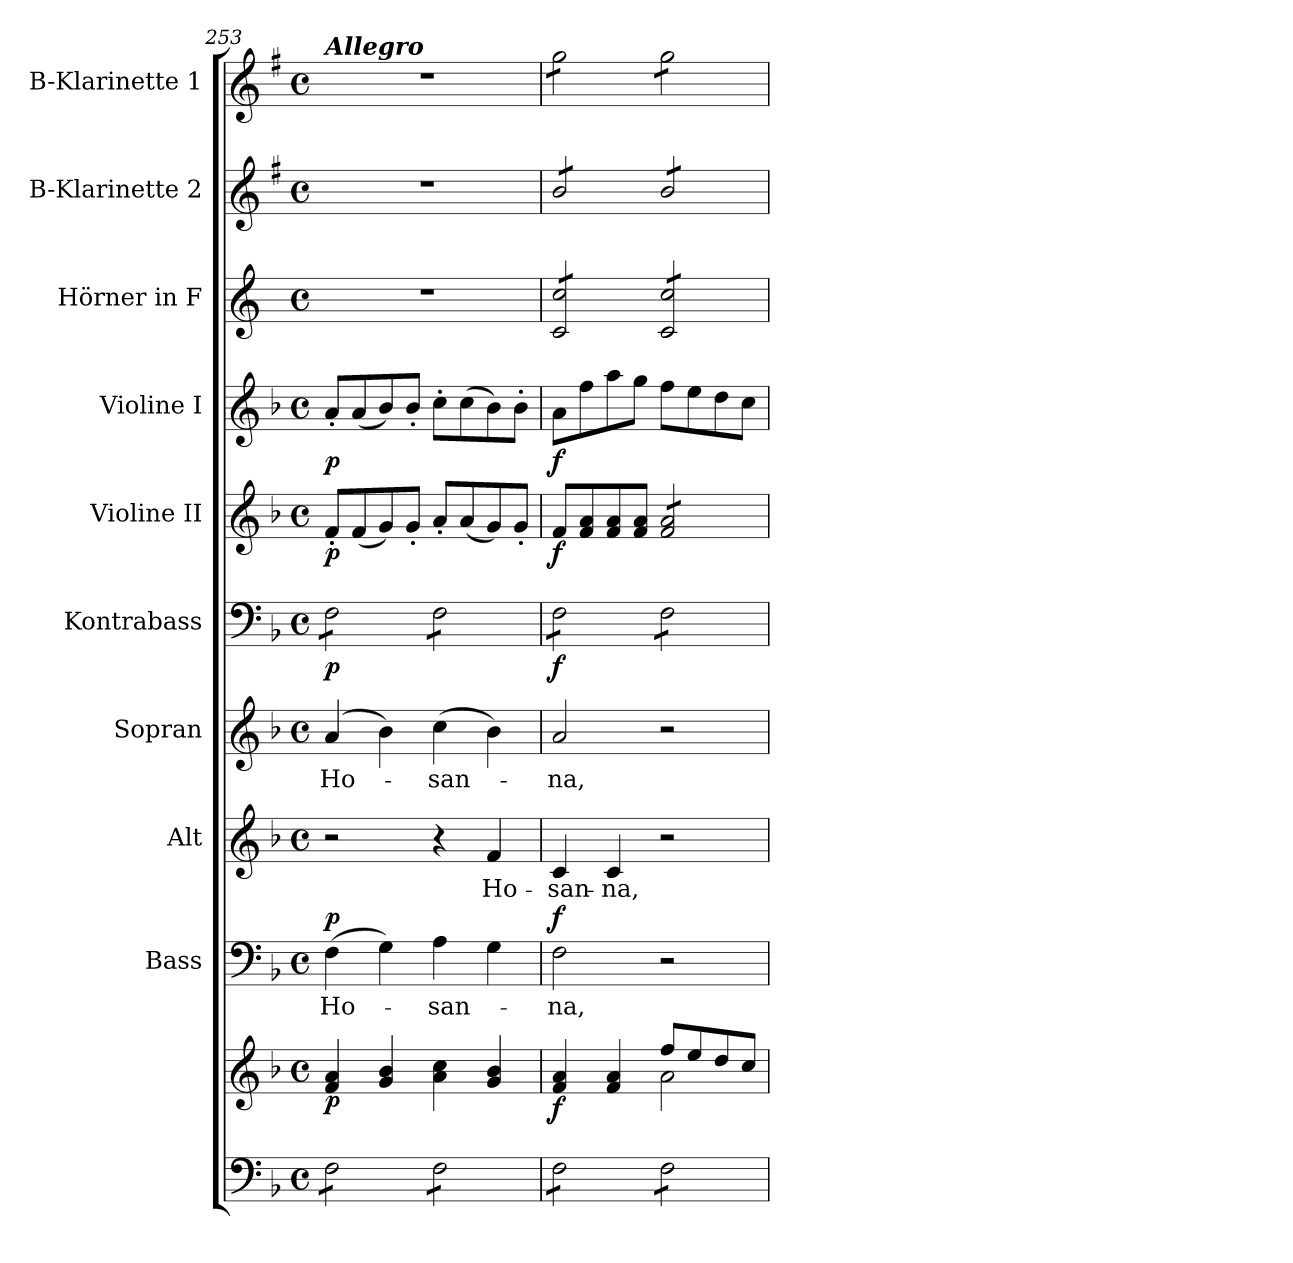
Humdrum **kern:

**kern	**kern	**dynam	**kern	**text	**dynam	**kern	**text	**kern	**text	**kern	**dynam	**kern	**dynam	**kern	**dynam	**kern	**kern	**kern
*part10	*part10	*part10	*part9	*part9	*part9	*part8	*part8	*part7	*part7	*part6	*part6	*part5	*part5	*part4	*part4	*part3	*part2	*part1
*staff11	*staff10	*staff10/11	*staff9	*staff9	*staff9	*staff8	*staff8	*staff7	*staff7	*staff6	*staff6	*staff5	*staff5	*staff4	*staff4	*staff3	*staff2	*staff1
*	*	*	*I"Bass	*	*	*I"Alt	*	*I"Sopran	*	*I"Kontrabass	*	*I"Violine II	*	*I"Violine I	*	*I"Hörner in F	*I"B-Klarinette 2	*I"B-Klarinette 1
*	*	*	*I'B.	*	*	*I'A.	*	*I'S.	*	*I'Kb.	*	*I'Vl. II	*	*I'Vl. I	*	*	*I'B Kl. 2	*I'B Kl. 1
*clefF4	*clefG2	*	*clefF4	*	*	*clefG2	*	*clefG2	*	*clefF4	*	*clefG2	*	*clefG2	*	*clefG2	*clefG2	*clefG2
*	*	*	*	*	*	*	*	*	*	*ITrd7c12	*	*	*	*	*	*ITrd4c7	*ITrd1c2	*ITrd1c2
*k[b-]	*k[b-]	*	*k[b-]	*	*	*k[b-]	*	*k[b-]	*	*k[b-]	*	*k[b-]	*	*k[b-]	*	*k[b-]	*k[b-]	*k[b-]
*F:	*F:	*	*F:	*	*	*F:	*	*F:	*	*F:	*	*F:	*	*F:	*	*F:	*F:	*F:
*M4/4	*M4/4	*	*M4/4	*	*	*M4/4	*	*M4/4	*	*M4/4	*	*M4/4	*	*M4/4	*	*M4/4	*M4/4	*M4/4
*met(c)	*met(c)	*	*met(c)	*	*	*met(c)	*	*met(c)	*	*met(c)	*	*met(c)	*	*met(c)	*	*met(c)	*met(c)	*met(c)
=253	=253	=253	=253	=253	=253	=253	=253	=253	=253	=253	=253	=253	=253	=253	=253	=253	=253	=253
!	!	!	!	!	!	!	!	!	!	!	!	!	!	!	!	!	!	!LO:TX:a:Bi:t=Allegro
!	!	!LO:DY:b	!	!LO:LY:b	!LO:DY:a	!	!	!	!LO:LY:b	!	!LO:DY:b	!	!LO:DY:b	!	!LO:DY:b	!	!	!
*tremolo	*	*	*	*	*	*	*	*	*	*	*	*	*	*	*	*	*	*
*	*	*	*	*	*	*	*	*	*	*tremolo	*	*	*	*	*	*	*	*
8F\L	4f/ 4a/	p	(>4F\	Ho-	p	2r	.	(4a/	Ho-	8FF\L	p	8f'</L	p	8a'</L	p	1r	1r	1r
8F\	.	.	.	.	.	.	.	.	.	8FF\	.	(<8f/	.	(<8a/	.	.	.	.
8F\	4g/ 4b-/	.	4G\)	.	.	.	.	4b-\)	.	8FF\	.	8g/)	.	8b-/)	.	.	.	.
8F\J	.	.	.	.	.	.	.	.	.	8FF\J	.	8g'</J	.	8b-'</J	.	.	.	.
!	!	!	!	!LO:LY:b	!	!	!	!	!LO:LY:b	!	!	!	!	!	!	!	!	!
8F\L	4a\ 4cc\	.	4A\	-san-	.	4r	.	(>4cc\	-san-	8FF\L	.	8a'</L	.	8cc'>\L	.	.	.	.
8F\	.	.	.	.	.	.	.	.	.	8FF\	.	(<8a/	.	(>8cc\	.	.	.	.
!	!	!	!	!	!	!	!LO:LY:b	!	!	!	!	!	!	!	!	!	!	!
8F\	4g/ 4b-/	.	4G\	.	.	4f/	Ho-	4b-\)	.	8FF\	.	8g/)	.	8b-\)	.	.	.	.
8F\J	.	.	.	.	.	.	.	.	.	8FF\J	.	8g'</J	.	8b-'>\J	.	.	.	.
=254	=254	=254	=254	=254	=254	=254	=254	=254	=254	=254	=254	=254	=254	=254	=254	=254	=254	=254
*	*^	*	*	*	*	*	*	*	*	*	*	*	*	*	*	*	*	*
!	!	!	!LO:DY:b	!	!LO:LY:b	!LO:DY:a	!	!LO:LY:b	!	!LO:LY:b	!	!LO:DY:b	!	!LO:DY:b	!	!LO:DY:b	!	!	!
*	*	*	*	*	*	*	*	*	*	*	*	*	*	*	*	*	*tremolo	*	*
*	*	*	*	*	*	*	*	*	*	*	*	*	*	*	*	*	*	*tremolo	*
*	*	*	*	*	*	*	*	*	*	*	*	*	*	*	*	*	*	*	*tremolo
8F\L	4f/ 4a/	2ryy	f	2F\	-na,	f	4c/	-san-	2a/	-na,	8FF\L	f	8f/L	f	8a\L	f	8F/ 8f/L	8a/L	8ff\L
8F\	.	.	.	.	.	.	.	.	.	.	8FF\	.	8f/ 8a/	.	8ff\	.	8F/ 8f/	8a/	8ff\
!	!	!	!	!	!	!	!	!LO:LY:b	!	!	!	!	!	!	!	!	!	!	!
8F\	4f/ 4a/	.	.	.	.	.	4c/	-na,	.	.	8FF\	.	8f/ 8a/	.	8aa\	.	8F/ 8f/	8a/	8ff\
8F\J	.	.	.	.	.	.	.	.	.	.	8FF\J	.	8f/ 8a/J	.	8gg\J	.	8F/ 8f/J	8a/J	8ff\J
*	*	*	*	*	*	*	*	*	*	*	*	*	*tremolo	*	*	*	*	*	*
8F\L	8ff/L	2a\	.	2r	.	.	2r	.	2r	.	8FF\L	.	8f/ 8a/L	.	8ff\L	.	8F/ 8f/L	8a/L	8ff\L
8F\	8ee/	.	.	.	.	.	.	.	.	.	8FF\	.	8f/ 8a/	.	8ee\	.	8F/ 8f/	8a/	8ff\
8F\	8dd/	.	.	.	.	.	.	.	.	.	8FF\	.	8f/ 8a/	.	8dd\	.	8F/ 8f/	8a/	8ff\
8F\J	8cc/J	.	.	.	.	.	.	.	.	.	8FF\J	.	8f/ 8a/J	.	8cc\J	.	8F/ 8f/J	8a/J	8ff\J
*	*	*	*	*	*	*	*	*	*	*	*	*	*	*	*	*	*	*	*Xtremolo
*	*	*	*	*	*	*	*	*	*	*	*	*	*	*	*	*	*	*Xtremolo	*
*	*	*	*	*	*	*	*	*	*	*	*	*	*	*	*	*	*Xtremolo	*	*
*	*	*	*	*	*	*	*	*	*	*	*	*	*Xtremolo	*	*	*	*	*	*
*	*	*	*	*	*	*	*	*	*	*	*Xtremolo	*	*	*	*	*	*	*	*
*Xtremolo	*	*	*	*	*	*	*	*	*	*	*	*	*	*	*	*	*	*	*
*	*v	*v	*	*	*	*	*	*	*	*	*	*	*	*	*	*	*	*	*
=	=	=	=	=	=	=	=	=	=	=	=	=	=	=	=	=	=	=
*-	*-	*-	*-	*-	*-	*-	*-	*-	*-	*-	*-	*-	*-	*-	*-	*-	*-	*-
